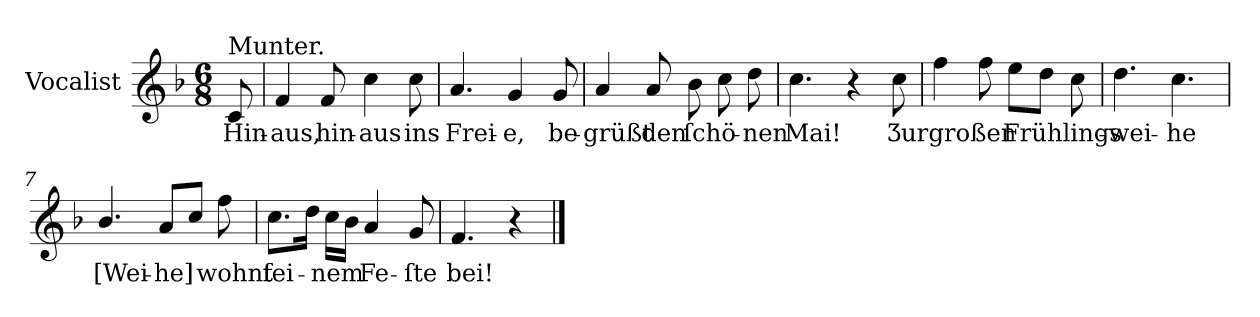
**kern	**text
*part1	*part1
*staff1	*staff1
*I"Vocalist	*
*clefG2	*
*k[b-]	*
*F:	*
*M6/8	*
=	=
!LO:TX:a:t=Munter.	!
8c	Hin-
=1	=1
4f	-aus,
8f	hin-
4cc	-aus
8cc	ins
=2	=2
4.a	Frei-
4g	-e,
8g	be-
=3	=3
4a	-grüßt
8a	den
8b-	ſchö-
8cc	.
8dd	-nen
=4	=4
4.cc	Mai!
4r	.
8cc	Ʒur
=5	=5
4ff	großen
8ff	.
8eeL	Frühlings-
8ddJ	.
8cc	.
=6	=6
4.dd	-wei-
4.cc	-he
=7	=7
4.b-/	[Wei-
8a/L	-he]
8ccJ	.
8ff	wohnt
=8	=8
8.ccL	ſei-
16ddJk	.
16ccLL	-nem
16b-JJ	.
4a	Fe-
8g	-ſte
=9	=9
4.f	bei!
4r	.
==	==
*-	*-
